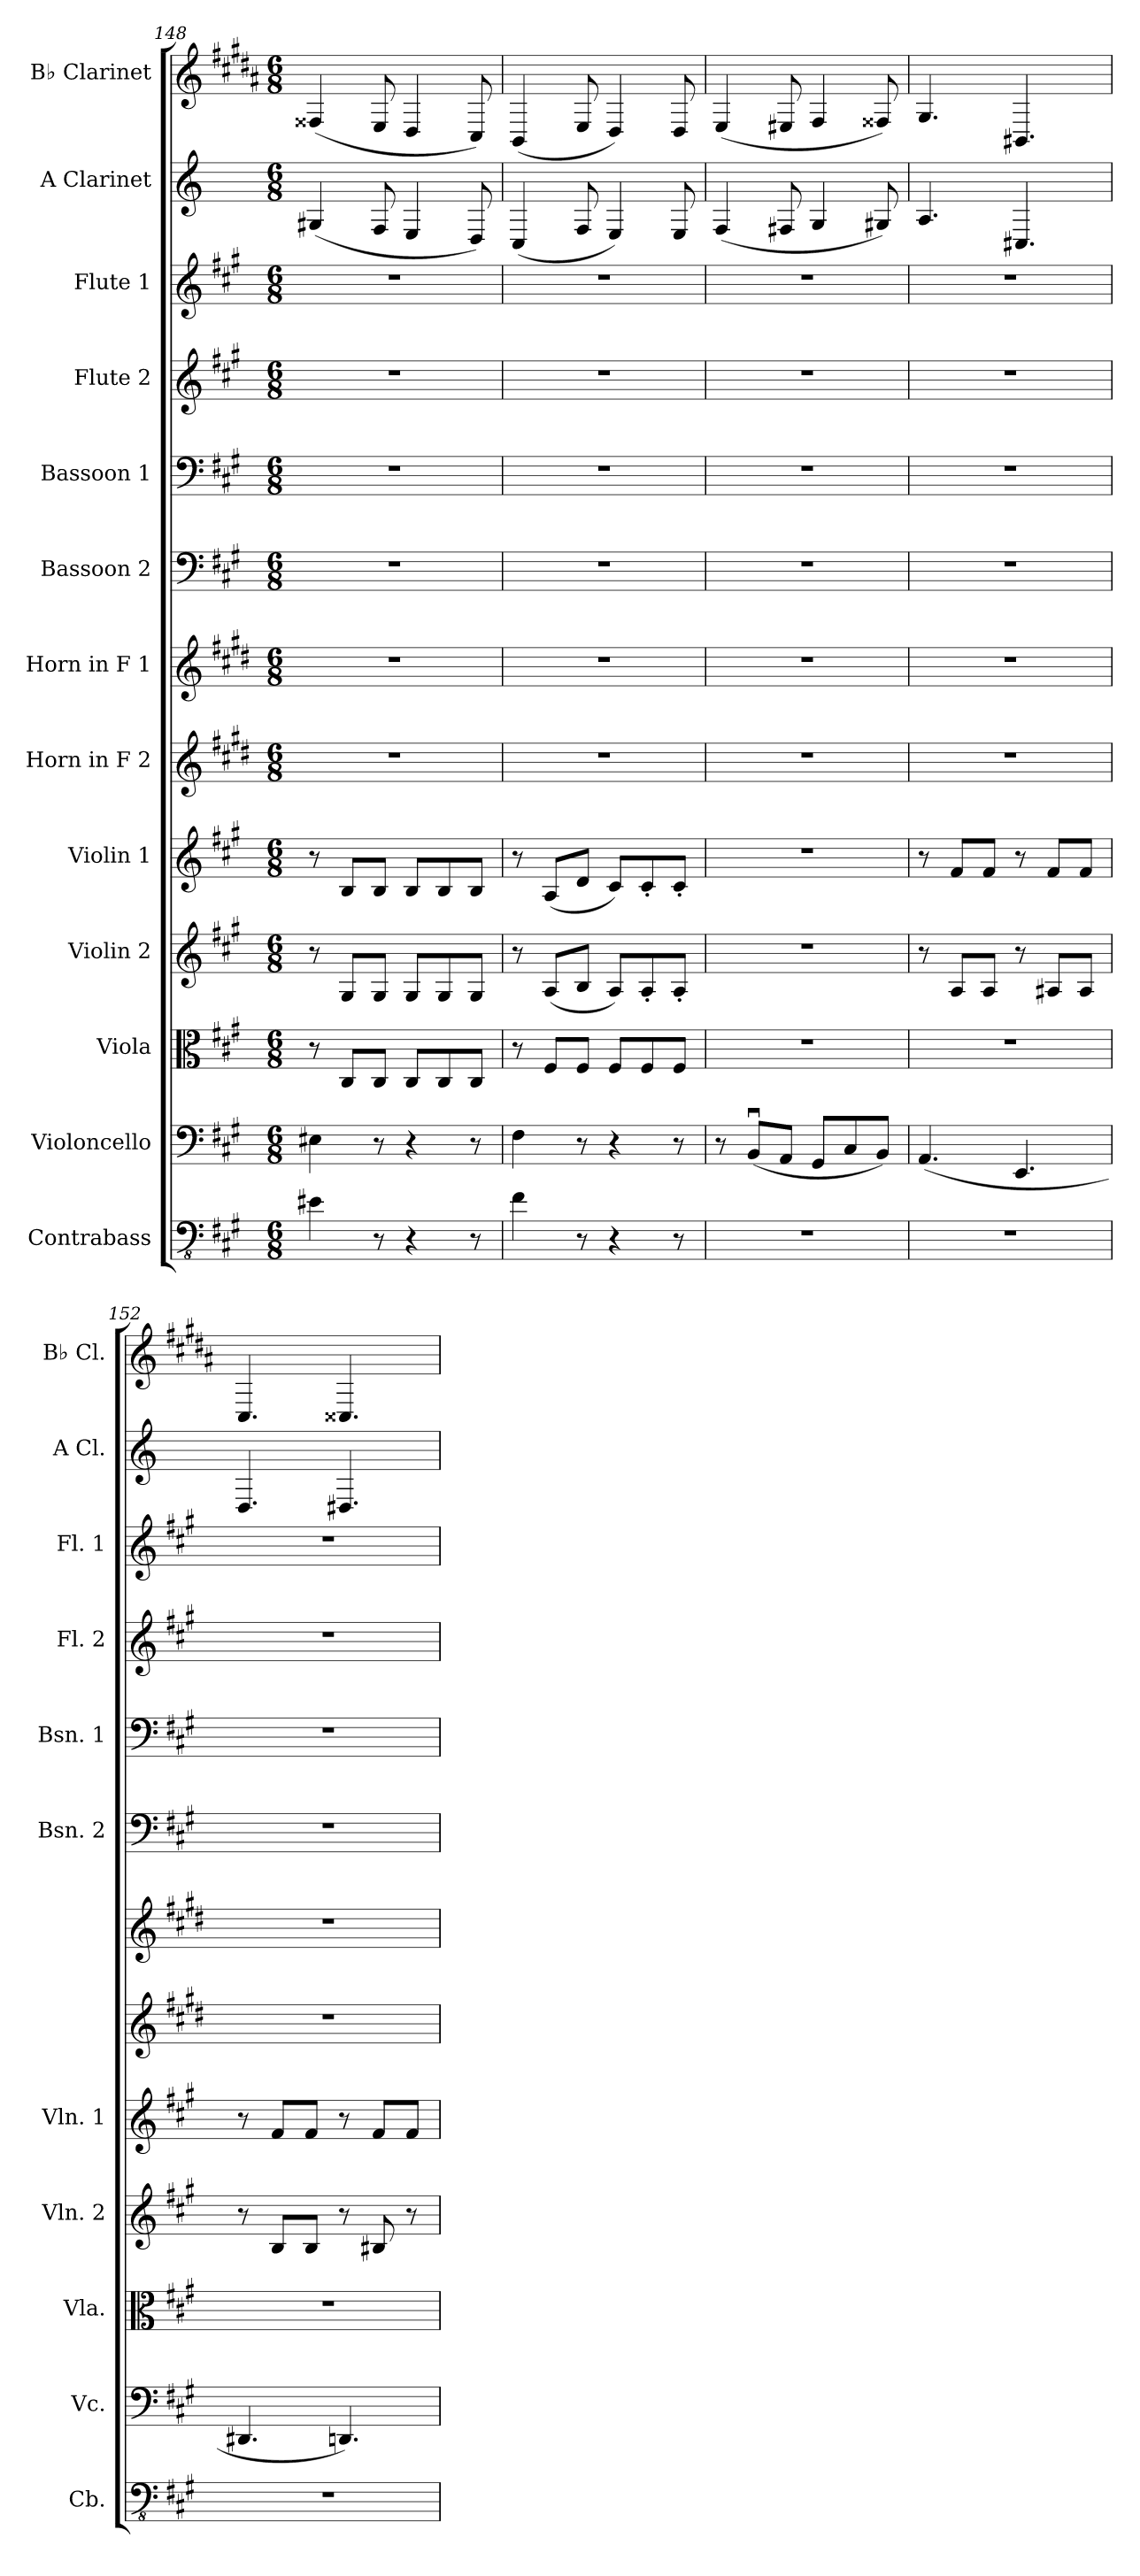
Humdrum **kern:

**kern	**kern	**kern	**kern	**kern	**kern	**kern	**kern	**kern	**kern	**kern	**kern	**kern
*part13	*part12	*part11	*part10	*part9	*part8	*part7	*part6	*part5	*part4	*part3	*part2	*part1
*staff13	*staff12	*staff11	*staff10	*staff9	*staff8	*staff7	*staff6	*staff5	*staff4	*staff3	*staff2	*staff1
*I"Contrabass	*I"Violoncello	*I"Viola	*I"Violin 2	*I"Violin 1	*I"Horn in F 2	*I"Horn in F 1	*I"Bassoon 2	*I"Bassoon 1	*I"Flute 2	*I"Flute 1	*I"A Clarinet	*I"B♭ Clarinet
*I'Cb.	*I'Vc.	*I'Vla.	*I'Vln. 2	*I'Vln. 1	*	*	*I'Bsn. 2	*I'Bsn. 1	*I'Fl. 2	*I'Fl. 1	*I'A Cl.	*I'B♭ Cl.
*clefFv4	*clefF4	*clefC3	*clefG2	*clefG2	*clefG2	*clefG2	*clefF4	*clefF4	*clefG2	*clefG2	*clefG2	*clefG2
*ITrd7c12	*	*	*	*	*ITrd4c7	*ITrd4c7	*	*	*	*	*ITrd2c3	*ITrd1c2
*k[f#c#g#]	*k[f#c#g#]	*k[f#c#g#]	*k[f#c#g#]	*k[f#c#g#]	*k[f#c#g#]	*k[f#c#g#]	*k[f#c#g#]	*k[f#c#g#]	*k[f#c#g#]	*k[f#c#g#]	*k[f#c#g#]	*k[f#c#g#]
*M6/8	*M6/8	*M6/8	*M6/8	*M6/8	*M6/8	*M6/8	*M6/8	*M6/8	*M6/8	*M6/8	*M6/8	*M6/8
=148	=148	=148	=148	=148	=148	=148	=148	=148	=148	=148	=148	=148
4EE#X\	4E#X\	8r	8r	8r	2.r	2.r	2.r	2.r	2.r	2.r	(<4E#X/	(<4E#X/
.	.	8C#/L	8G#/L	8B/L	.	.	.	.	.	.	.	.
8r	8r	8C#/J	8G#/J	8B/J	.	.	.	.	.	.	8D/	8D/
4r	4r	8C#/L	8G#/L	8B/L	.	.	.	.	.	.	4C#/	4C#/
.	.	8C#/	8G#/	8B/	.	.	.	.	.	.	.	.
8r	8r	8C#/J	8G#/J	8B/J	.	.	.	.	.	.	8BB/)	8BB/)
=149	=149	=149	=149	=149	=149	=149	=149	=149	=149	=149	=149	=149
4FF#\	4F#\	8r	8r	8r	2.r	2.r	2.r	2.r	2.r	2.r	(<4AA/	(<4AA/
.	.	8F#/L	(<8A/L	(<8A/L	.	.	.	.	.	.	.	.
8r	8r	8F#/J	8B/J	8d/J	.	.	.	.	.	.	8D/	8D/
4r	4r	8F#/L	8A/L)	8c#/L)	.	.	.	.	.	.	4C#/)	4C#/)
.	.	8F#/	8A'/	8c#'/	.	.	.	.	.	.	.	.
8r	8r	8F#/J	8A'/J	8c#'/J	.	.	.	.	.	.	8C#/	8C#/
=150	=150	=150	=150	=150	=150	=150	=150	=150	=150	=150	=150	=150
2.r	8r	2.r	2.r	2.r	2.r	2.r	2.r	2.r	2.r	2.r	(<4D/	(<4D/
.	(<8BBu/L	.	.	.	.	.	.	.	.	.	.	.
.	8AA/J	.	.	.	.	.	.	.	.	.	8D#X/	8D#X/
.	8GG#/L	.	.	.	.	.	.	.	.	.	4E/	4E/
.	8C#/	.	.	.	.	.	.	.	.	.	.	.
.	8BB/J)	.	.	.	.	.	.	.	.	.	8E#X/)	8E#X/)
!!LO:PB:g=z
=151	=151	=151	=151	=151	=151	=151	=151	=151	=151	=151	=151	=151
2.r	(>4.AA/	2.r	8r	8r	2.r	2.r	2.r	2.r	2.r	2.r	4.F#/	4.F#/
.	.	.	8A/L	8f#/L	.	.	.	.	.	.	.	.
.	.	.	8A/J	8f#/J	.	.	.	.	.	.	.	.
.	4.EE/	.	8r	8r	.	.	.	.	.	.	4.AA#X/	4.AA#X/
.	.	.	8A#X/L	8f#/L	.	.	.	.	.	.	.	.
.	.	.	8A#/J	8f#/J	.	.	.	.	.	.	.	.
=152	=152	=152	=152	=152	=152	=152	=152	=152	=152	=152	=152	=152
2.r	4.DD#X/	2.r	8r	8r	2.r	2.r	2.r	2.r	2.r	2.r	4.BB/	4.BB/
.	.	.	8B/L	8f#/L	.	.	.	.	.	.	.	.
.	.	.	8B/J	8f#/J	.	.	.	.	.	.	.	.
.	4.DDn/)	.	8r	8r	.	.	.	.	.	.	4.BB#X/	4.BB#X/
.	.	.	8B#X/	8f#/L	.	.	.	.	.	.	.	.
.	.	.	8r	8f#/J	.	.	.	.	.	.	.	.
=	=	=	=	=	=	=	=	=	=	=	=	=
*-	*-	*-	*-	*-	*-	*-	*-	*-	*-	*-	*-	*-
